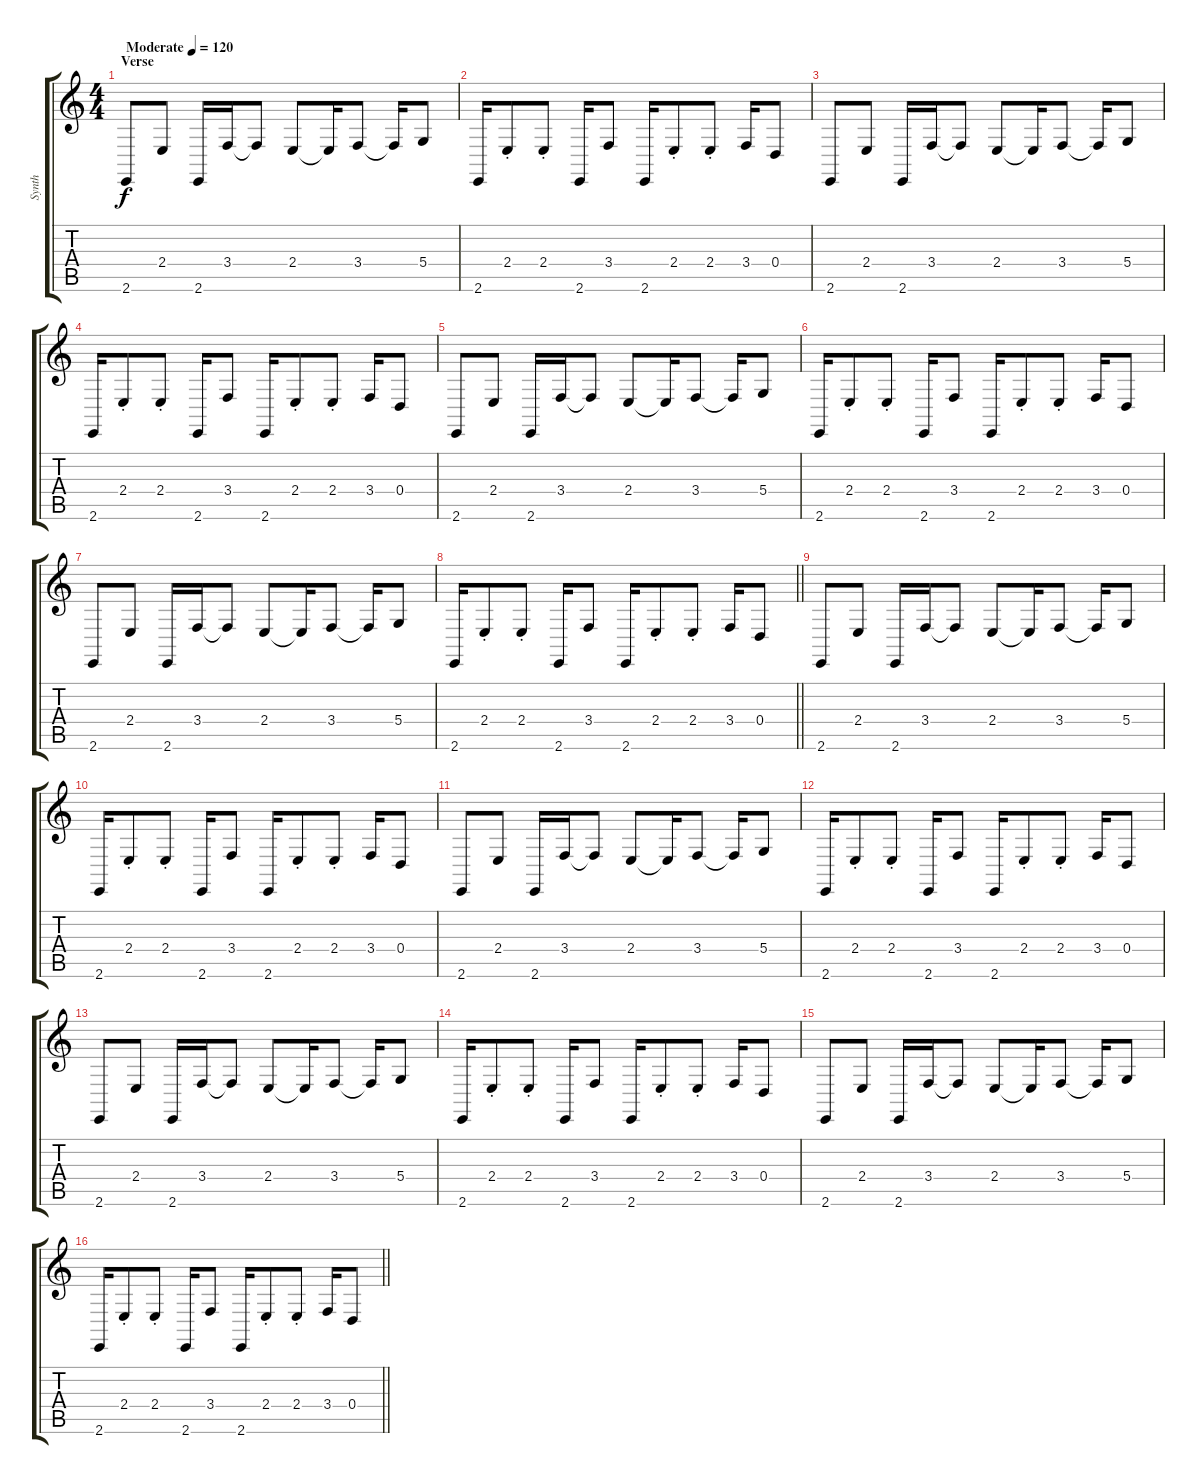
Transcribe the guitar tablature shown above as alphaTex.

\track ("Synth" "Synth") {instrument rockorgan}
\staff {score tabs}
\tuning (E4 B3 G3 D3 A2 D2) {hide}
\ts (4 4)
\section ("" "Verse")
\tempo (120 "Moderate")
\clef g2
\ks c
2.6.8{dy f instrument rockorgan} 2.4.8 2.6.16 3.4.16 3.4{t}.8 2.4.8 2.4{t}.16 3.4.8 3.4{t}.16 5.4.8 |
2.6.16 2.4{st}.8 2.4{st}.8 2.6.16 3.4.8 2.6.16 2.4{st}.8 2.4{st}.8 3.4.16 0.4.8 |
2.6.8 2.4.8 2.6.16 3.4.16 3.4{t}.8 2.4.8 2.4{t}.16 3.4.8 3.4{t}.16 5.4.8 |
2.6.16 2.4{st}.8 2.4{st}.8 2.6.16 3.4.8 2.6.16 2.4{st}.8 2.4{st}.8 3.4.16 0.4.8 |
2.6.8 2.4.8 2.6.16 3.4.16 3.4{t}.8 2.4.8 2.4{t}.16 3.4.8 3.4{t}.16 5.4.8 |
2.6.16 2.4{st}.8 2.4{st}.8 2.6.16 3.4.8 2.6.16 2.4{st}.8 2.4{st}.8 3.4.16 0.4.8 |
2.6.8 2.4.8 2.6.16 3.4.16 3.4{t}.8 2.4.8 2.4{t}.16 3.4.8 3.4{t}.16 5.4.8 |
\barLineRight lightlight
2.6.16 2.4{st}.8 2.4{st}.8 2.6.16 3.4.8 2.6.16 2.4{st}.8 2.4{st}.8 3.4.16 0.4.8 |
\section ("" "")
2.6.8 2.4.8 2.6.16 3.4.16 3.4{t}.8 2.4.8 2.4{t}.16 3.4.8 3.4{t}.16 5.4.8 |
2.6.16 2.4{st}.8 2.4{st}.8 2.6.16 3.4.8 2.6.16 2.4{st}.8 2.4{st}.8 3.4.16 0.4.8 |
2.6.8 2.4.8 2.6.16 3.4.16 3.4{t}.8 2.4.8 2.4{t}.16 3.4.8 3.4{t}.16 5.4.8 |
2.6.16 2.4{st}.8 2.4{st}.8 2.6.16 3.4.8 2.6.16 2.4{st}.8 2.4{st}.8 3.4.16 0.4.8 |
2.6.8 2.4.8 2.6.16 3.4.16 3.4{t}.8 2.4.8 2.4{t}.16 3.4.8 3.4{t}.16 5.4.8 |
2.6.16 2.4{st}.8 2.4{st}.8 2.6.16 3.4.8 2.6.16 2.4{st}.8 2.4{st}.8 3.4.16 0.4.8 |
2.6.8 2.4.8 2.6.16 3.4.16 3.4{t}.8 2.4.8 2.4{t}.16 3.4.8 3.4{t}.16 5.4.8 |
\barLineRight lightlight
2.6.16{volume 0} 2.4{st}.8 2.4{st}.8 2.6.16 3.4.8 2.6.16 2.4{st}.8 2.4{st}.8 3.4.16 0.4.8
